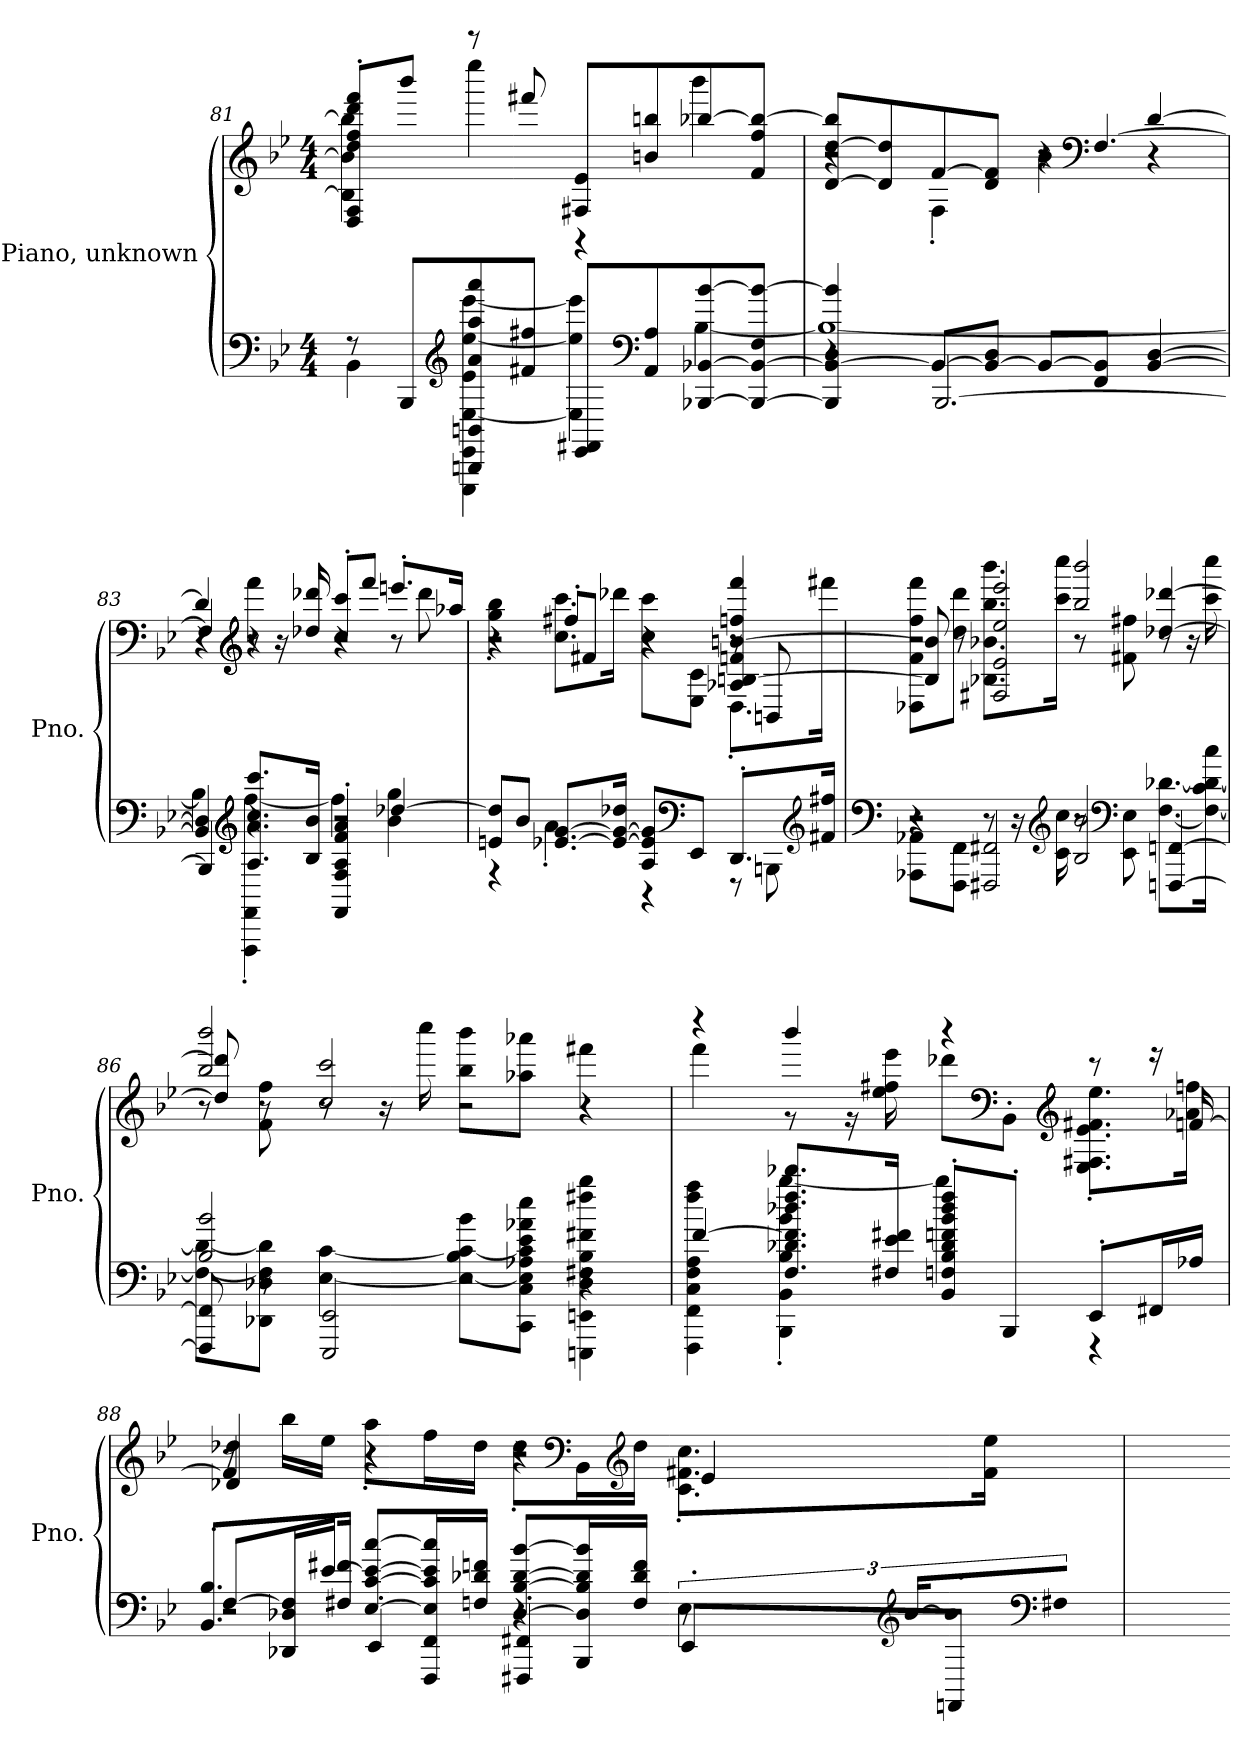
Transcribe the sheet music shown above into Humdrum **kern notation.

**kern	**kern
*part1	*part1
*staff2	*staff1
*I"Piano, unknown	*
*I'Pno.	*
*clefF4	*clefG2
*k[b-e-]	*k[b-e-]
*M4/4	*M4/4
=81	=81
*^	*^
8r	4BB-\	8D/' 8F/' 8dd/' 8ff/' 8ddd/' 8fff/'L	4B-\] 4b-\] 4bb-\]
8BBB-/L	.	8bbb-/J	.
*clefG2	*	*	*
8BBBn/ 8BBn/ 8a/ 8aa/ 8aaa/	4EEE-\ 4EE-\ [4E-\ 4e-\ [4ee-\ [4eee-\	8r	4eeee-\
8f#X/ 8ff#X/J	.	8fff#X/	.
8EE-/ 8FF#X/L	4E-\] 4ee-\] 4eee-\]	8F#X/ 8e-/L	4r
*clefF4	*	*	*
8AA/ 8A/	.	8bn/ 8bbn/	.
[8BBB-X/ [8BB-X/ [8b-/	[4B-\	[8bb-X/	4bbb-\
8BBB-/_ 8BB-/_ 8F/ 8b-/_J	.	8f/ 8ff/ 8bb-/_J	.
!!LO:PB:g=z
=82	=82	=82	=82
*	*^	*	*^
4BBB-/] 4BB-/_ 4D/ 4b-/]	1B-_	4r	[8d/ [8dd/ 8bb-/]L	4r	2r
.	.	.	8d/] 8dd/]	.	.
8BB-/L_	.	[2.BBB-/	[8f/	4F'\	.
8BB-/_ 8D/J	.	.	8d/ 8f/]J	.	.
8BB-/L_	.	.	4r	4b-\	8r
*	*	*	*clefF4	*	*
8FF/ 8BB-/]J	.	.	.	.	[4.F/
[4BB-/ [4D/	.	.	[4d/	4r	.
=83	=83	=83	=83	=83	=83
4BB-/] 4D/]	4B-\]	4BBB-/]	4d/]	4r	4F/]
*clefG2	*	*	*clefG2	*	*
8.A/ 8.a/ 8.cc/ 8.ccc/L	4FFF\' 4FF\' [4ff\'	4r	8r	4fff\	4r
.	.	.	16r	.	.
16B-/ 16b-/Jk	.	.	16dd-X/ 16ddd-X/	.	.
4FF/' 4F/' 4A/' 4f/' 4a/'	4ff\]	2r	8cc/' 8ccc/'L	4r	2r
.	.	.	8fff/J	.	.
[4dd-X/	4b-\ 4gg\	.	8.eeen'/L	8r	.
.	.	.	.	8ddd-\	.
.	.	.	16aa-X/Jk	.	.
*	*v	*v	*	*	*
!!LO:LB:g=z	!!	!!
=84	=84	=84	=84	=84
8en/ 8dd-/]L	4r	2r	4gg\' 4bb-\'	4r
8b-/J	.	.	.	.
[8.e-X/ [8.g/L	4a'\	.	8.cc\ 8.ccc\L	8ff#X'/L
.	.	.	.	8f#X/J
16e-/_ 16g/_ 16dd-X/Jk	.	.	16ddd-X\Jk	.
8A/ 8e-/] 8g/]L	4r	4r	8cc\ 8ccc\L	4r
*clefF4	*	*	*	*
8EE-/J	.	.	8E-\ 8c\J	.
8.DD'/L	8r	8r	8.D'\L	4A-X/ [4Bn/ 4fn/ [4bn/ 4ffn/ 4fff/
.	8BBBn\	8BBn/	.	.
*clefG2	*	*	*	*
16f#X/ 16ff#X/Jk	.	.	16fff#X\Jk	.
*v	*v	*	*	*
=85	=85	=85	=85
*clefF4	*	*	*
*^	*	*	*
*	*^	*	*	*
2r	8AAA-X\ 8AA-X\L	4r	2r	8D-X\ 8f\ 8ff\ 8fff\L	8B/] 8b/]
.	8FFF\ 8FF\J	.	.	8dd\ 8ddd\J	8r
.	8r	2FFF#X/ 2FF#X/	.	8.B-X\ 8.b-X\ 8.bb-\ 8.bbb-\L	2F#X/ 2e-/ 2ee-/ 2eee-/
.	16r	.	.	.	.
*clefG2	*	*	*	*	*
.	16c\ 16cc\	.	.	16ccc\ 16cccc\Jk	.
2B-/ 2b-/	8r	.	2bb-/ 2bbb-/	8r	.
*clefF4	*	*	*	*	*
.	8EE-\ 8E-\	.	.	8f#X\ 8ff#X\	.
.	[8.F\ [8.d-X\L	[4FFFn/ [4FFn/	.	8r	[4dd-X/ [4ddd-X/
.	.	.	.	16r	.
.	16F\_ 16c\ 16d-\_ 16cc\Jk	.	.	16ccc\ 16cccc\	.
!!LO:LB:g=z	!!	!!
=86	=86	=86	=86	=86	=86
2B-/ 2b-/	8F\_ 8d-\_L	8FFF/] 8FF/]	2bb-/ 2bbb-/	8r	8dd-/] 8ddd-/]
.	8DD-X\ 8D-X\ 8F\] 8d-\]J	8r	.	8f\ 8ff\	8r
.	[4E-\ [4c\	2EEE-/ 2EE-/	.	8r	2cc/ 2ccc/
.	.	.	.	16r	.
.	.	.	.	16cccc\	.
2r	8E-\_ 8B-\ 8c\_ 8b-\L	.	2r	8bb-\ 8bbb-\L	.
.	8CC\ 8C\ 8E-\] 8A-X\ 8c\] 8e-\ 8a-X\ 8ee-\J	.	.	8aa-X\ 8aaa-X\J	.
.	4EEEn\ 4EEn\ 4D-\ 4F#X\ 4B-\ 4f#X\ 4ff#X\ 4bb-\	4r	.	4fff#X\	4r
*	*v	*v	*	*	*
*	*	*	*v	*v
=87	=87	=87	=87
[4f/	4FFF\ 4FF\ 4C\ 4F\ 4A\ 4ff\ 4aa\	4r	4fff\
8.F/ 8.d-X/ 8.f/] 8.dd-X/ 8.ff/ 8.ddd-X/L	4BBB-\' 4BB-\' 4B-\' 4b-\' [4bb-\'	4bbb-/	8r
.	.	.	16r
16F#X/ 16e-/ 16f#X/Jk	.	.	16ee-\ 16ff#X\ 16eee-\
8BB-/' 8Fn/' 8B-/' 8d-/' 8fn/' 8b-/' 8dd-/' 8ff/'L	4bb-\]	4r	8ddd-X\L
*	*	*clefF4	*
8BBB-'/J	.	.	8BB-'\J
*	*	*clefG2	*
8EE-'/L	4r	8r	8.E-\' 8.F#X\' 8.e-\' 8.f#X\' 8.ee-\'L
16FF#X/L	.	16r	.
16A-X/JJ	.	[16fn/	16a-X\ 16ffn\Jk
!!LO:LB:g=z
=88	=88	=88	=88
*	*^	*	*^
[8F/L	2r	8.BB-/' 8.B-/'L	4f/]	8r	4d-X/ 4dd-X/
16DD-X/ 16D-X/ 16F/]L	.	.	.	16bb-\LL	.
[16e-/JJ	.	16F#X/ 16f#X/Jk	.	16ee-\JJ	.
[8E-/ [8c/ 8e-/_ [8cc/L	.	4EE-'/	4r	8aa'\L	4r
16FFF/ 16FF/ 16E-/] 16c/] 16e-/] 16cc/]L	.	.	.	16ff\L	.
16Fn/ 16d-X/ 16fn/JJ	.	.	.	16dd-\JJ	.
[8D-/ [8B-/ [8d-/ [8b-/L	4r	4FFF#X/' 4FF#X/'	2r	8dd-'\L	4r
*	*	*	*clefF4	*	*
16BBB-/ 16D-/] 16B-/] 16d-/] 16b-/]L	.	.	.	16BB-\L	.
*	*	*	*clefG2	*	*
16F/ 16d-/ 16f/JJ	.	.	.	16dd-\JJ	.
12r	4E-\	8EE-'/L	.	8.c\' 8.f#X\' 8.cc\'L	4e-/
*clefG2	*	*	*	*	*
[24b-/LL	.	.	.	.	.
16b-/]	.	8FFn'/J	.	.	.
*clefF4	*	*	*	*	*
16F#X/JJ	.	.	.	16f#\ 16ee-\Jk	.
*v	*v	*v	*	*	*
*	*v	*v	*v
=	=
*-	*-
